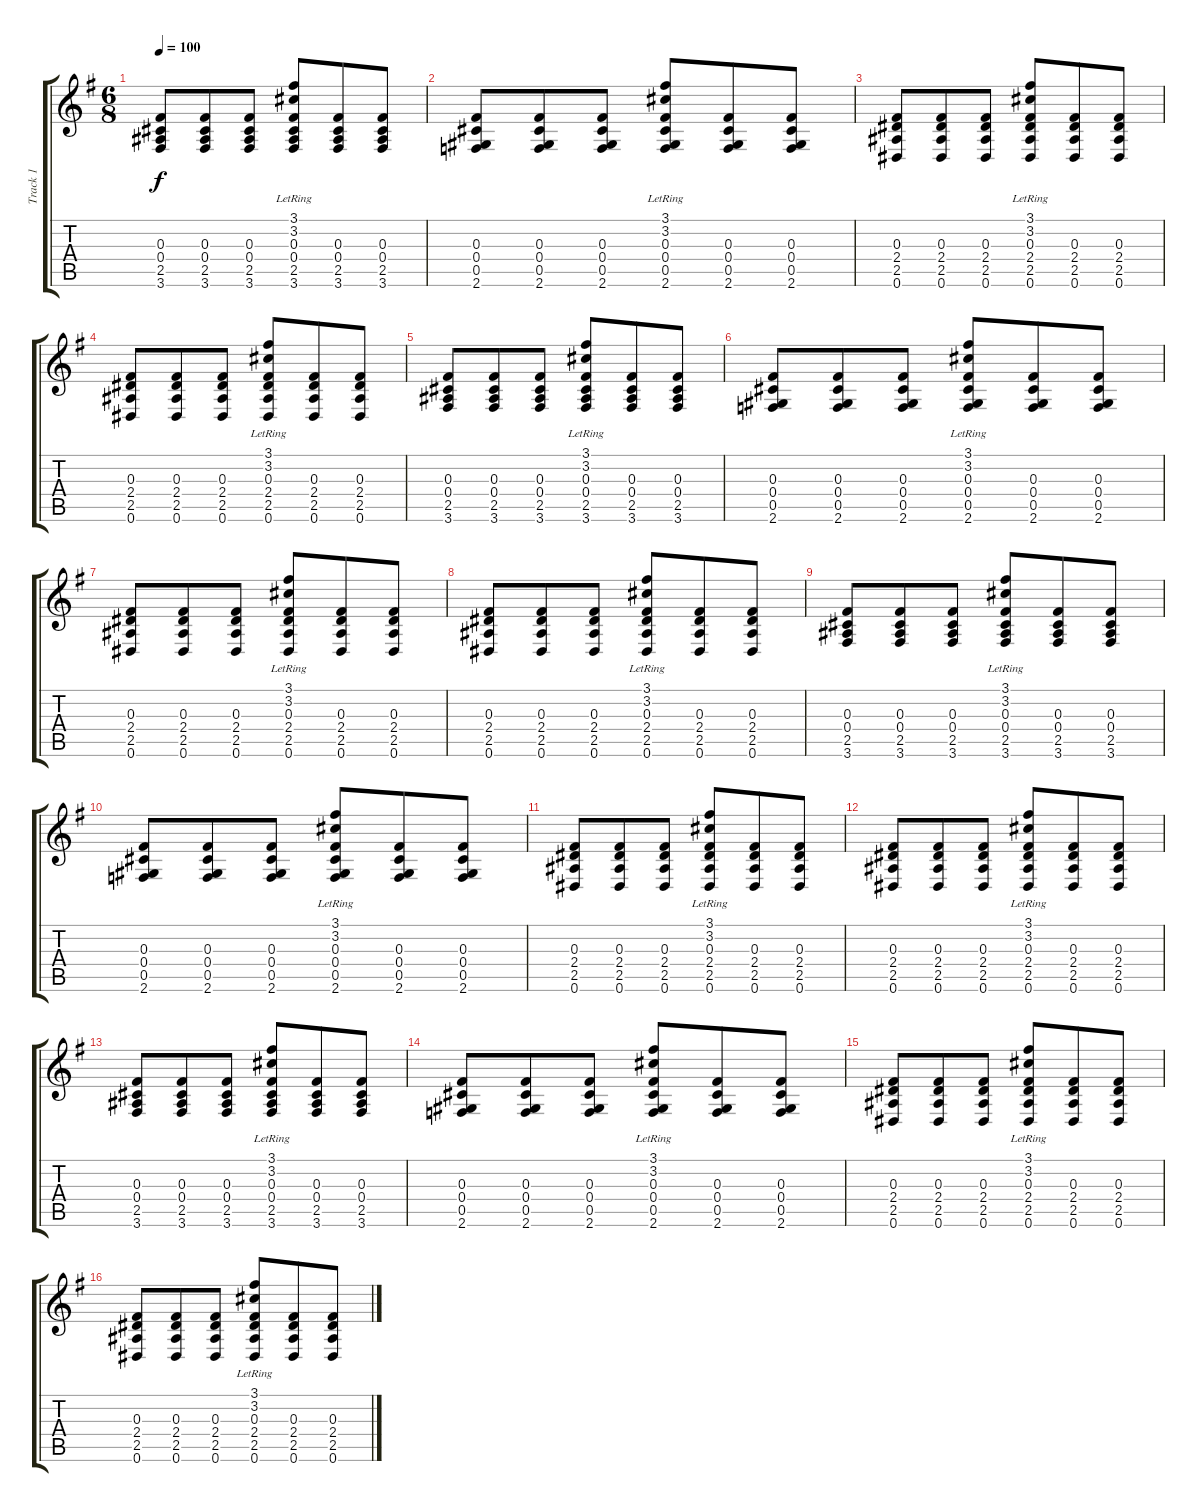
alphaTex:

\track ("Track 1" "Track 1") {instrument acousticguitarsteel}
\staff {score tabs}
\tuning (Eb4 Bb3 Gb3 Db3 Ab2 Eb2) {hide}
\ts (6 8)
\tempo 100
\clef g2
\ks g
(0.3 0.4 2.5 3.6).8{dy f} (0.3 0.4 2.5 3.6).8 (0.3 0.4 2.5 3.6).8 (3.1{lr} 3.2{lr} 0.3{lr} 0.4{lr} 2.5{lr} 3.6{lr}).8 (0.3 0.4 2.5 3.6).8 (0.3 0.4 2.5 3.6).8 |
(0.3 0.4 0.5 2.6).8 (0.3 0.4 0.5 2.6).8 (0.3 0.4 0.5 2.6).8 (3.1{lr} 3.2{lr} 0.3{lr} 0.4{lr} 0.5{lr} 2.6{lr}).8 (0.3 0.4 0.5 2.6).8 (0.3 0.4 0.5 2.6).8 |
(0.3 2.4 2.5 0.6).8 (0.3 2.4 2.5 0.6).8 (0.3 2.4 2.5 0.6).8 (3.1{lr} 3.2{lr} 0.3{lr} 2.4{lr} 2.5{lr} 0.6{lr}).8 (0.3 2.4 2.5 0.6).8 (0.3 2.4 2.5 0.6).8 |
(0.3 2.4 2.5 0.6).8 (0.3 2.4 2.5 0.6).8 (0.3 2.4 2.5 0.6).8 (3.1{lr} 3.2{lr} 0.3{lr} 2.4{lr} 2.5{lr} 0.6{lr}).8 (0.3 2.4 2.5 0.6).8 (0.3 2.4 2.5 0.6).8 |
(0.3 0.4 2.5 3.6).8 (0.3 0.4 2.5 3.6).8 (0.3 0.4 2.5 3.6).8 (3.1{lr} 3.2{lr} 0.3{lr} 0.4{lr} 2.5{lr} 3.6{lr}).8 (0.3 0.4 2.5 3.6).8 (0.3 0.4 2.5 3.6).8 |
(0.3 0.4 0.5 2.6).8 (0.3 0.4 0.5 2.6).8 (0.3 0.4 0.5 2.6).8 (3.1{lr} 3.2{lr} 0.3{lr} 0.4{lr} 0.5{lr} 2.6{lr}).8 (0.3 0.4 0.5 2.6).8 (0.3 0.4 0.5 2.6).8 |
(0.3 2.4 2.5 0.6).8 (0.3 2.4 2.5 0.6).8 (0.3 2.4 2.5 0.6).8 (3.1{lr} 3.2{lr} 0.3{lr} 2.4{lr} 2.5{lr} 0.6{lr}).8 (0.3 2.4 2.5 0.6).8 (0.3 2.4 2.5 0.6).8 |
(0.3 2.4 2.5 0.6).8 (0.3 2.4 2.5 0.6).8 (0.3 2.4 2.5 0.6).8 (3.1{lr} 3.2{lr} 0.3{lr} 2.4{lr} 2.5{lr} 0.6{lr}).8 (0.3 2.4 2.5 0.6).8 (0.3 2.4 2.5 0.6).8 |
(0.3 0.4 2.5 3.6).8 (0.3 0.4 2.5 3.6).8 (0.3 0.4 2.5 3.6).8 (3.1{lr} 3.2{lr} 0.3{lr} 0.4{lr} 2.5{lr} 3.6{lr}).8 (0.3 0.4 2.5 3.6).8 (0.3 0.4 2.5 3.6).8 |
(0.3 0.4 0.5 2.6).8 (0.3 0.4 0.5 2.6).8 (0.3 0.4 0.5 2.6).8 (3.1{lr} 3.2{lr} 0.3{lr} 0.4{lr} 0.5{lr} 2.6{lr}).8 (0.3 0.4 0.5 2.6).8 (0.3 0.4 0.5 2.6).8 |
(0.3 2.4 2.5 0.6).8 (0.3 2.4 2.5 0.6).8 (0.3 2.4 2.5 0.6).8 (3.1{lr} 3.2{lr} 0.3{lr} 2.4{lr} 2.5{lr} 0.6{lr}).8 (0.3 2.4 2.5 0.6).8 (0.3 2.4 2.5 0.6).8 |
(0.3 2.4 2.5 0.6).8 (0.3 2.4 2.5 0.6).8 (0.3 2.4 2.5 0.6).8 (3.1{lr} 3.2{lr} 0.3{lr} 2.4{lr} 2.5{lr} 0.6{lr}).8 (0.3 2.4 2.5 0.6).8 (0.3 2.4 2.5 0.6).8 |
(0.3 0.4 2.5 3.6).8 (0.3 0.4 2.5 3.6).8 (0.3 0.4 2.5 3.6).8 (3.1{lr} 3.2{lr} 0.3{lr} 0.4{lr} 2.5{lr} 3.6{lr}).8 (0.3 0.4 2.5 3.6).8 (0.3 0.4 2.5 3.6).8 |
(0.3 0.4 0.5 2.6).8 (0.3 0.4 0.5 2.6).8 (0.3 0.4 0.5 2.6).8 (3.1{lr} 3.2{lr} 0.3{lr} 0.4{lr} 0.5{lr} 2.6{lr}).8 (0.3 0.4 0.5 2.6).8 (0.3 0.4 0.5 2.6).8 |
(0.3 2.4 2.5 0.6).8 (0.3 2.4 2.5 0.6).8 (0.3 2.4 2.5 0.6).8 (3.1{lr} 3.2{lr} 0.3{lr} 2.4{lr} 2.5{lr} 0.6{lr}).8 (0.3 2.4 2.5 0.6).8 (0.3 2.4 2.5 0.6).8 |
(0.3 2.4 2.5 0.6).8 (0.3 2.4 2.5 0.6).8 (0.3 2.4 2.5 0.6).8 (3.1{lr} 3.2{lr} 0.3{lr} 2.4{lr} 2.5{lr} 0.6{lr}).8 (0.3 2.4 2.5 0.6).8 (0.3 2.4 2.5 0.6).8
